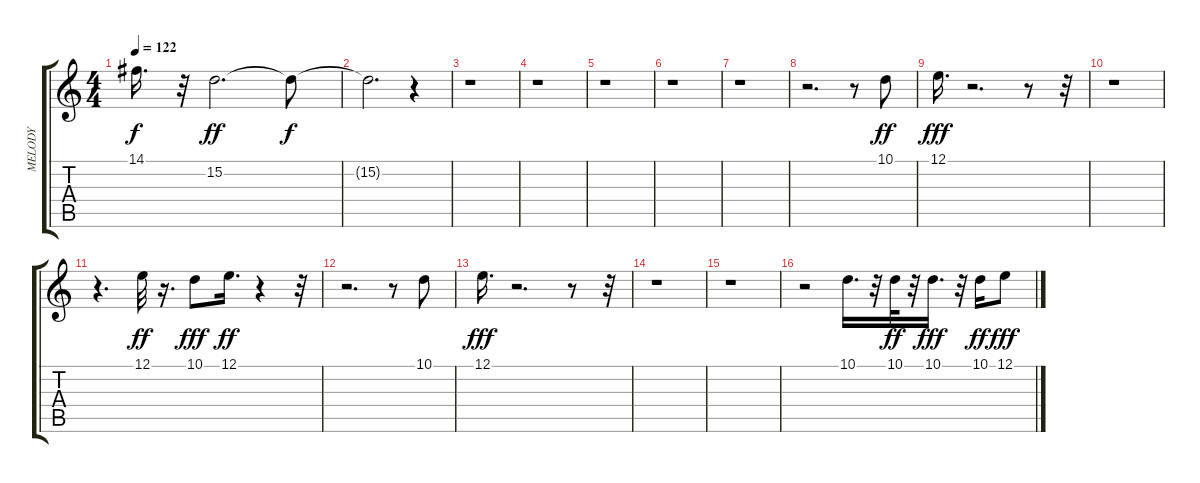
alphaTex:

\track ("MELODY" "MELODY") {instrument lead2sawtooth}
\staff {score tabs}
\tuning (E4 B3 G3 D3 A2 E2) {hide}
\ts (4 4)
\tempo 122
\clef g2
\ks c
14.1{t}.16{d dy f} r.32 15.2.2{d dy ff} 15.2{t}.8{dy f} |
15.2{t}.2{d} r.4 |
r.1 |
r.1 |
r.1 |
r.1 |
r.1 |
r.2{d} r.8 10.1.8{dy ff} |
12.1.16{d dy fff} r.2{d} r.8 r.32 |
r.1 |
r.4{d} 12.1.32{dy ff} r.16{d} 10.1.8{dy fff} 12.1.16{d dy ff} r.4 r.32 |
r.2{d} r.8 10.1.8 |
12.1.16{d dy fff} r.2{d} r.8 r.32 |
r.1 |
r.1 |
r.2 10.1.16{d} r.32 10.1.32{dy ff} r.32 10.1.16{d dy fff} r.32 10.1.16{dy ff} 12.1.8{dy fff}
